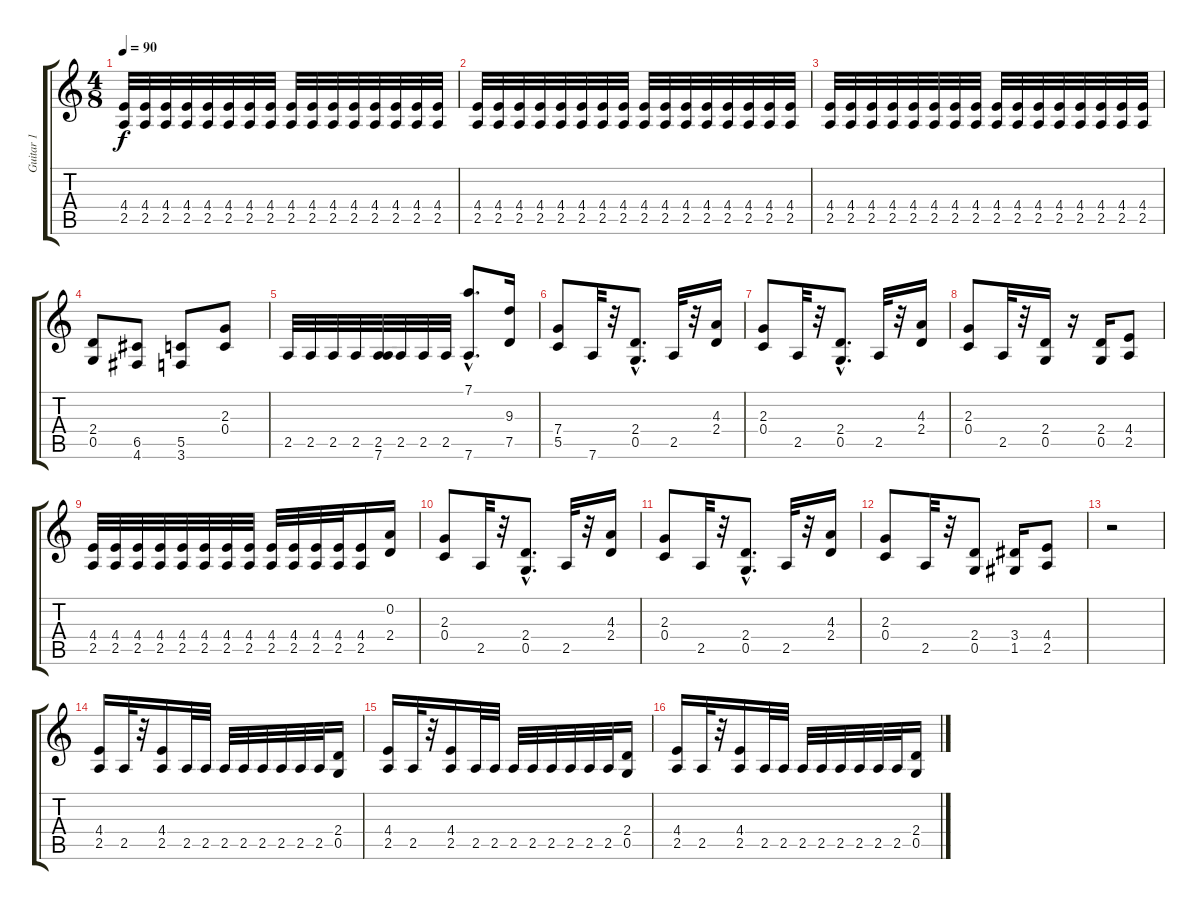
\track ("Guitar 1" "Guitar 1") {instrument overdrivenguitar}
\staff {score tabs}
\tuning (D4 A3 F3 C3 G2 D2) {hide}
\ts (4 8)
\tempo 90
\clef g2
\ks c
(4.4 2.5).32{dy f} (4.4 2.5).32 (4.4 2.5).32 (4.4 2.5).32 (4.4 2.5).32 (4.4 2.5).32 (4.4 2.5).32 (4.4 2.5).32 (4.4 2.5).32 (4.4 2.5).32 (4.4 2.5).32 (4.4 2.5).32 (4.4 2.5).32 (4.4 2.5).32 (4.4 2.5).32 (4.4 2.5).32 |
(4.4 2.5).32 (4.4 2.5).32 (4.4 2.5).32 (4.4 2.5).32 (4.4 2.5).32 (4.4 2.5).32 (4.4 2.5).32 (4.4 2.5).32 (4.4 2.5).32 (4.4 2.5).32 (4.4 2.5).32 (4.4 2.5).32 (4.4 2.5).32 (4.4 2.5).32 (4.4 2.5).32 (4.4 2.5).32 |
(4.4 2.5).32 (4.4 2.5).32 (4.4 2.5).32 (4.4 2.5).32 (4.4 2.5).32 (4.4 2.5).32 (4.4 2.5).32 (4.4 2.5).32 (4.4 2.5).32 (4.4 2.5).32 (4.4 2.5).32 (4.4 2.5).32 (4.4 2.5).32 (4.4 2.5).32 (4.4 2.5).32 (4.4 2.5).32 |
(2.4 0.5).8 (6.5 4.6).8 (5.5 3.6).8 (2.3 0.4).8 |
2.5.32 2.5.32 2.5.32 2.5.32 (2.5 7.6).32 2.5.32 2.5.32 2.5.32 (7.1{hac} 7.6).8{d} (9.3 7.5).16 |
(7.4 5.5).8 7.6.32 r.32 (2.4{hac} 0.5{hac}).8{d} 2.5.32 r.32 (4.3 2.4).16 |
(2.3 0.4).8 2.5.32 r.32 (2.4{hac} 0.5{hac}).8{d} 2.5.32 r.32 (4.3 2.4).16 |
(2.3 0.4).8 2.5.32 r.32 (2.4 0.5).16 r.16 (2.4 0.5).16 (4.4 2.5).8 |
(4.4 2.5).32 (4.4 2.5).32 (4.4 2.5).32 (4.4 2.5).32 (4.4 2.5).32 (4.4 2.5).32 (4.4 2.5).32 (4.4 2.5).32 (4.4 2.5).32 (4.4 2.5).32 (4.4 2.5).32 (4.4 2.5).32 (4.4 2.5).16 (0.2 2.4).16 |
(2.3 0.4).8 2.5.32 r.32 (2.4{hac} 0.5{hac}).8{d} 2.5.32 r.32 (4.3 2.4).16 |
(2.3 0.4).8 2.5.32 r.32 (2.4{hac} 0.5{hac}).8{d} 2.5.32 r.32 (4.3 2.4).16 |
(2.3 0.4).8 2.5.32 r.32 (2.4 0.5).8 (3.4 1.5).16 (4.4 2.5).8 |
r.2 |
(4.4 2.5).16 2.5.32 r.32 (4.4 2.5).16 2.5.32 2.5.32 2.5.32 2.5.32 2.5.32 2.5.32 2.5.32 2.5.32 (2.4 0.5).16 |
(4.4 2.5).16 2.5.32 r.32 (4.4 2.5).16 2.5.32 2.5.32 2.5.32 2.5.32 2.5.32 2.5.32 2.5.32 2.5.32 (2.4 0.5).16 |
(4.4 2.5).16 2.5.32 r.32 (4.4 2.5).16 2.5.32 2.5.32 2.5.32 2.5.32 2.5.32 2.5.32 2.5.32 2.5.32 (2.4 0.5).16
